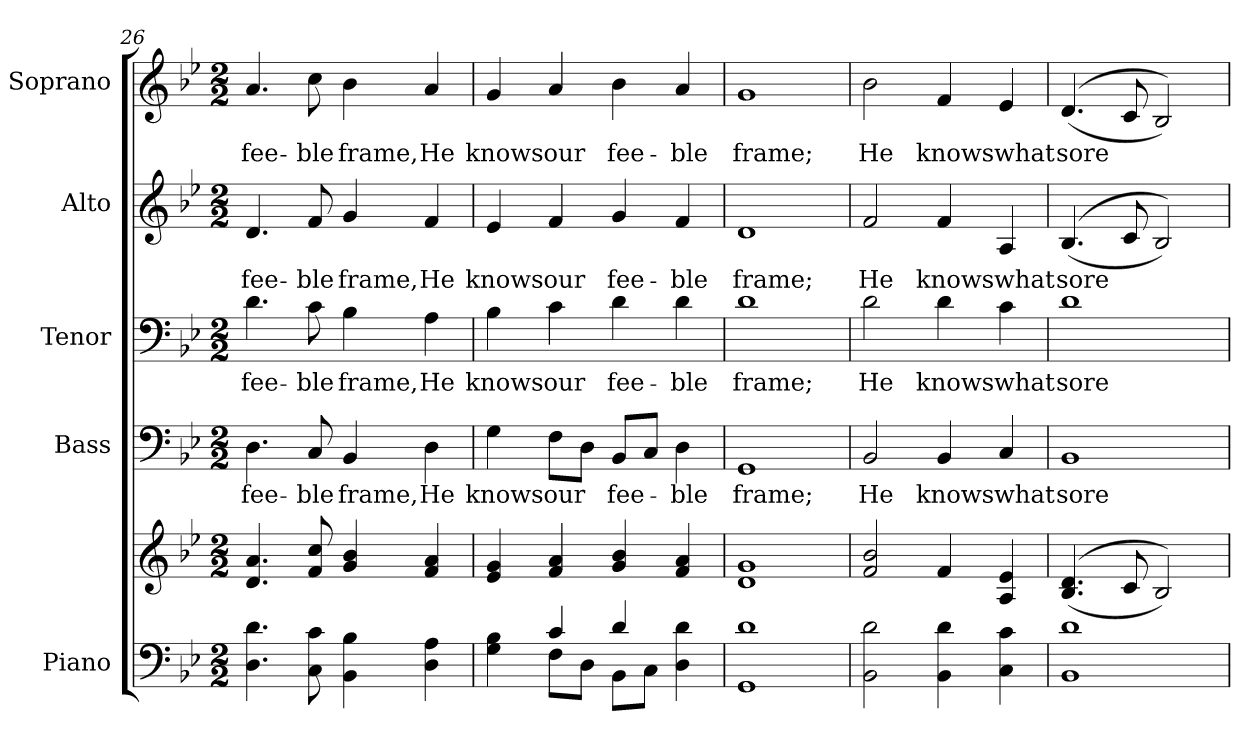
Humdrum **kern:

**kern	**kern	**kern	**text	**kern	**text	**kern	**text	**kern	**text
*part5	*part5	*part4	*part4	*part3	*part3	*part2	*part2	*part1	*part1
*staff6	*staff5	*staff4	*staff4	*staff3	*staff3	*staff2	*staff2	*staff1	*staff1
*I"Piano	*	*I"Bass	*	*I"Tenor	*	*I"Alto	*	*I"Soprano	*
*I'Pno.	*	*I'B.	*	*I'T.	*	*I'A.	*	*I'S.	*
*clefF4	*clefG2	*clefF4	*	*clefF4	*	*clefG2	*	*clefG2	*
*k[b-e-]	*k[b-e-]	*k[b-e-]	*	*k[b-e-]	*	*k[b-e-]	*	*k[b-e-]	*
*B-:	*B-:	*B-:	*	*B-:	*	*B-:	*	*B-:	*
*M2/2	*M2/2	*M2/2	*	*M2/2	*	*M2/2	*	*M2/2	*
=26	=26	=26	=26	=26	=26	=26	=26	=26	=26
!	!	!	!LO:LY:b:color=#000000	!	!	!	!	!	!
!	!	!	!	!	!LO:LY:b:color=#000000	!	!	!	!
!	!	!	!	!	!	!	!LO:LY:b:color=#000000	!	!
!	!	!	!	!	!	!	!	!	!LO:LY:b:color=#000000
4.Di\ 4.di	4.di/ 4.ai	4.Di\	fee-	4.di\	fee-	4.di/	fee-	4.ai/	fee-
!	!	!	!LO:LY:b:color=#000000	!	!	!	!	!	!
!	!	!	!	!	!LO:LY:b:color=#000000	!	!	!	!
!	!	!	!	!	!	!	!LO:LY:b:color=#000000	!	!
!	!	!	!	!	!	!	!	!	!LO:LY:b:color=#000000
8Ci\ 8ci	8fi/ 8cci	8Ci/	-ble	8ci\	-ble	8fi/	-ble	8cci\	-ble
!	!	!	!LO:LY:b:color=#000000	!	!	!	!	!	!
!	!	!	!	!	!LO:LY:b:color=#000000	!	!	!	!
!	!	!	!	!	!	!	!LO:LY:b:color=#000000	!	!
!	!	!	!	!	!	!	!	!	!LO:LY:b:color=#000000
4BB-i\ 4B-i	4gi/ 4b-i	4BB-i/	frame,	4B-i\	frame,	4gi/	frame,	4b-i\	frame,
!	!	!	!LO:LY:b:color=#000000	!	!	!	!	!	!
!	!	!	!	!	!LO:LY:b:color=#000000	!	!	!	!
!	!	!	!	!	!	!	!LO:LY:b:color=#000000	!	!
!	!	!	!	!	!	!	!	!	!LO:LY:b:color=#000000
4Di\ 4Ai	4fi/ 4ai	4Di\	He	4Ai\	He	4fi/	He	4ai/	He
=27	=27	=27	=27	=27	=27	=27	=27	=27	=27
*^	*	*	*	*	*	*	*	*	*
!	!	!	!	!LO:LY:b:color=#000000	!	!	!	!	!	!
!	!	!	!	!	!	!LO:LY:b:color=#000000	!	!	!	!
!	!	!	!	!	!	!	!	!LO:LY:b:color=#000000	!	!
!	!	!	!	!	!	!	!	!	!	!LO:LY:b:color=#000000
4Gi\ 4B-i	4ryy	4e-i/ 4gi	4Gi\	knows	4B-i\	knows	4e-i/	knows	4gi/	knows
!	!	!	!	!LO:LY:b:color=#000000	!	!	!	!	!	!
!	!	!	!	!	!	!LO:LY:b:color=#000000	!	!	!	!
!	!	!	!	!	!	!	!	!LO:LY:b:color=#000000	!	!
!	!	!	!	!	!	!	!	!	!	!LO:LY:b:color=#000000
4ci/	8Fi\L	4fi/ 4ai	8Fi\L	our	4ci\	our	4fi/	our	4ai/	our
.	8Di\J	.	8Di\J	.	.	.	.	.	.	.
!	!	!	!	!LO:LY:b:color=#000000	!	!	!	!	!	!
!	!	!	!	!	!	!LO:LY:b:color=#000000	!	!	!	!
!	!	!	!	!	!	!	!	!LO:LY:b:color=#000000	!	!
!	!	!	!	!	!	!	!	!	!	!LO:LY:b:color=#000000
4di/	8BB-i\L	4gi/ 4b-i	8BB-i/L	fee-	4di\	fee-	4gi/	fee-	4b-i\	fee-
.	8Ci\J	.	8Ci/J	.	.	.	.	.	.	.
!	!	!	!	!LO:LY:b:color=#000000	!	!	!	!	!	!
!	!	!	!	!	!	!LO:LY:b:color=#000000	!	!	!	!
!	!	!	!	!	!	!	!	!LO:LY:b:color=#000000	!	!
!	!	!	!	!	!	!	!	!	!	!LO:LY:b:color=#000000
4Di\ 4di	4ryy	4fi/ 4ai	4Di\	-ble	4di\	-ble	4fi/	-ble	4ai/	-ble
*v	*v	*	*	*	*	*	*	*	*	*
!!LO:PB:g=z
=28	=28	=28	=28	=28	=28	=28	=28	=28	=28
*^	*	*	*	*	*	*	*	*	*
!	!	!	!	!LO:LY:b:color=#000000	!	!	!	!	!	!
*v	*v	*	*	*	*	*	*	*	*	*
*^	*	*	*	*	*	*	*	*	*
!	!	!	!	!	!	!LO:LY:b:color=#000000	!	!	!	!
*v	*v	*	*	*	*	*	*	*	*	*
*^	*	*	*	*	*	*	*	*	*
!	!	!	!	!	!	!	!	!LO:LY:b:color=#000000	!	!
*v	*v	*	*	*	*	*	*	*	*	*
*^	*	*	*	*	*	*	*	*	*
!	!	!	!	!	!	!	!	!	!	!LO:LY:b:color=#000000
*v	*v	*	*	*	*	*	*	*	*	*
1GGi 1di	1di 1gi	1GGi	frame;	1di	frame;	1di	frame;	1gi	frame;
=29	=29	=29	=29	=29	=29	=29	=29	=29	=29
!	!	!	!LO:LY:b:color=#000000	!	!	!	!	!	!
!	!	!	!	!	!LO:LY:b:color=#000000	!	!	!	!
!	!	!	!	!	!	!	!LO:LY:b:color=#000000	!	!
!	!	!	!	!	!	!	!	!	!LO:LY:b:color=#000000
2BB-i\ 2di	2fi/ 2b-i	2BB-i/	He	2di\	He	2fi/	He	2b-i\	He
!	!	!	!LO:LY:b:color=#000000	!	!	!	!	!	!
!	!	!	!	!	!LO:LY:b:color=#000000	!	!	!	!
!	!	!	!	!	!	!	!LO:LY:b:color=#000000	!	!
!	!	!	!	!	!	!	!	!	!LO:LY:b:color=#000000
4BB-i\ 4di	4fi/	4BB-i/	knows	4di\	knows	4fi/	knows	4fi/	knows
!	!	!	!LO:LY:b:color=#000000	!	!	!	!	!	!
!	!	!	!	!	!LO:LY:b:color=#000000	!	!	!	!
!	!	!	!	!	!	!	!LO:LY:b:color=#000000	!	!
!	!	!	!	!	!	!	!	!	!LO:LY:b:color=#000000
4Ci\ 4ci	4Ai/ 4e-i	4Ci/	what	4ci\	what	4Ai/	what	4e-i/	what
=30	=30	=30	=30	=30	=30	=30	=30	=30	=30
!	!	!	!LO:LY:b:color=#000000	!	!	!	!	!	!
!	!	!	!	!	!LO:LY:b:color=#000000	!	!	!	!
!	!	!	!	!	!	!	!LO:LY:b:color=#000000	!	!
!	!	!	!	!	!	!	!	!	!LO:LY:b:color=#000000
1BB-i 1di	((4.B-i/ 4.di	1BB-i	sore	1di	sore	((4.B-i/	sore	((4.di/	sore
.	8ci/	.	.	.	.	8ci/	.	8ci/	.
.	2B-i/))	.	.	.	.	2B-i/))	.	2B-i/))	.
=	=	=	=	=	=	=	=	=	=
*-	*-	*-	*-	*-	*-	*-	*-	*-	*-
